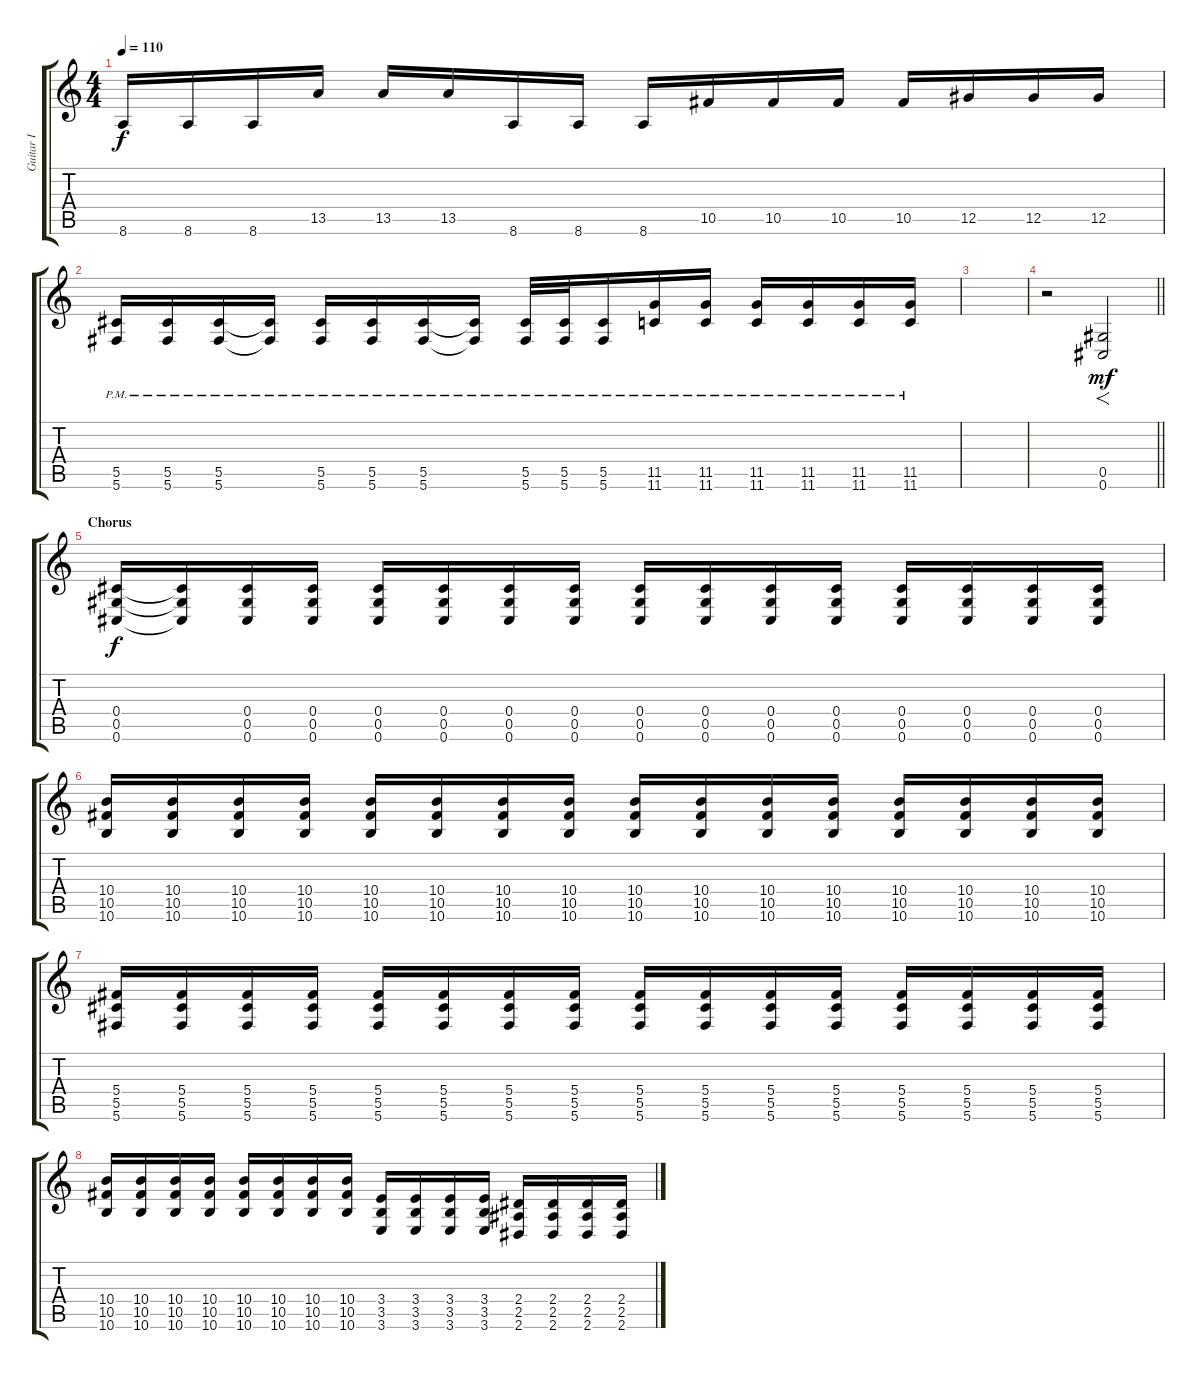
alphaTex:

\track ("Guitar I" "Guitar I") {instrument distortionguitar}
\staff {score tabs}
\tuning (Eb4 Bb3 Gb3 Db3 Ab2 Db2) {hide}
\ts (4 4)
\tempo 110
\clef g2
\ks c
8.6.16{dy f} 8.6.16 8.6.16 13.5.16 13.5.16 13.5.16 8.6.16 8.6.16 8.6.16 10.5.16 10.5.16 10.5.16 10.5.16 12.5.16 12.5.16 12.5.16 |
(5.5{pm} 5.6{pm}).16 (5.5{pm} 5.6{pm}).16 (5.5{pm} 5.6{pm}).16 (5.5{pm t} 5.6{pm t}).16 (5.5{pm} 5.6{pm}).16 (5.5{pm} 5.6{pm}).16 (5.5{pm} 5.6{pm}).16 (5.5{pm t} 5.6{pm t}).16 (5.5{pm} 5.6{pm}).32 (5.5{pm} 5.6{pm}).32 (5.5{pm} 5.6{pm}).16 (11.5{pm} 11.6{pm}).16 (11.5{pm} 11.6{pm}).16 (11.5{pm} 11.6{pm}).16 (11.5{pm} 11.6{pm}).16 (11.5{pm} 11.6{pm}).16 (11.5{pm} 11.6{pm}).16 |
|
\barLineRight lightlight
r.2 (0.5 0.6).2{f dy mf} |
\section ("" "Chorus")
(0.4 0.5 0.6).16{dy f} (0.4{t} 0.5{t} 0.6{t}).16 (0.4 0.5 0.6).16 (0.4 0.5 0.6).16 (0.4 0.5 0.6).16 (0.4 0.5 0.6).16 (0.4 0.5 0.6).16 (0.4 0.5 0.6).16 (0.4 0.5 0.6).16 (0.4 0.5 0.6).16 (0.4 0.5 0.6).16 (0.4 0.5 0.6).16 (0.4 0.5 0.6).16 (0.4 0.5 0.6).16 (0.4 0.5 0.6).16 (0.4 0.5 0.6).16 |
(10.4 10.5 10.6).16 (10.4 10.5 10.6).16 (10.4 10.5 10.6).16 (10.4 10.5 10.6).16 (10.4 10.5 10.6).16 (10.4 10.5 10.6).16 (10.4 10.5 10.6).16 (10.4 10.5 10.6).16 (10.4 10.5 10.6).16 (10.4 10.5 10.6).16 (10.4 10.5 10.6).16 (10.4 10.5 10.6).16 (10.4 10.5 10.6).16 (10.4 10.5 10.6).16 (10.4 10.5 10.6).16 (10.4 10.5 10.6).16 |
(5.4 5.5 5.6).16 (5.4 5.5 5.6).16 (5.4 5.5 5.6).16 (5.4 5.5 5.6).16 (5.4 5.5 5.6).16 (5.4 5.5 5.6).16 (5.4 5.5 5.6).16 (5.4 5.5 5.6).16 (5.4 5.5 5.6).16 (5.4 5.5 5.6).16 (5.4 5.5 5.6).16 (5.4 5.5 5.6).16 (5.4 5.5 5.6).16 (5.4 5.5 5.6).16 (5.4 5.5 5.6).16 (5.4 5.5 5.6).16 |
(10.4 10.5 10.6).16 (10.4 10.5 10.6).16 (10.4 10.5 10.6).16 (10.4 10.5 10.6).16 (10.4 10.5 10.6).16 (10.4 10.5 10.6).16 (10.4 10.5 10.6).16 (10.4 10.5 10.6).16 (3.4 3.5 3.6).16 (3.4 3.5 3.6).16 (3.4 3.5 3.6).16 (3.4 3.5 3.6).16 (2.4 2.5 2.6).16 (2.4 2.5 2.6).16 (2.4 2.5 2.6).16 (2.4 2.5 2.6).16
